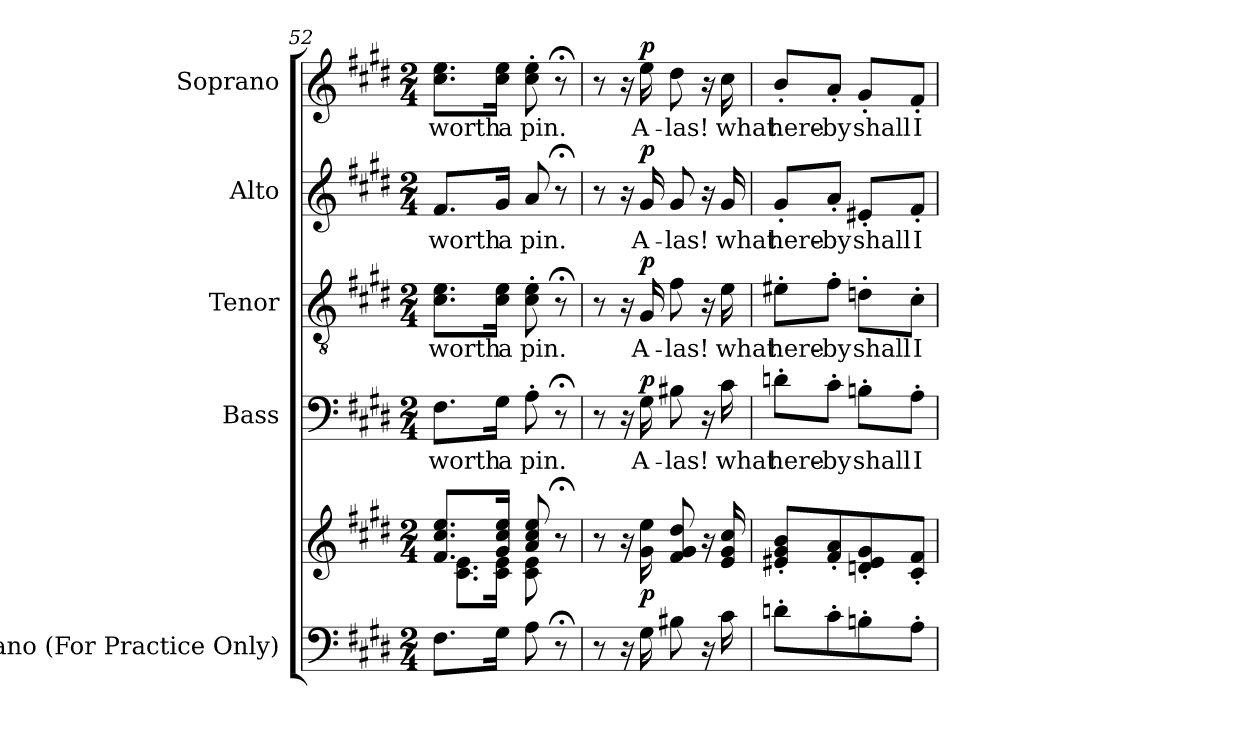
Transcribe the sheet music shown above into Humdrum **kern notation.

**kern	**kern	**dynam	**kern	**text	**dynam	**kern	**text	**dynam	**kern	**text	**dynam	**kern	**text	**dynam
*part5	*part5	*part5	*part4	*part4	*part4	*part3	*part3	*part3	*part2	*part2	*part2	*part1	*part1	*part1
*staff6	*staff5	*staff5/6	*staff4	*staff4	*staff4	*staff3	*staff3	*staff3	*staff2	*staff2	*staff2	*staff1	*staff1	*staff1
*I"Piano (For Practice Only)	*	*	*I"Bass	*	*	*I"Tenor	*	*	*I"Alto	*	*	*I"Soprano	*	*
*I'Pno.	*	*	*I'B.	*	*	*I'T.	*	*	*I'A.	*	*	*I'S.	*	*
*clefF4	*clefG2	*	*clefF4	*	*	*clefGv2	*	*	*clefG2	*	*	*clefG2	*	*
*	*	*	*	*	*	*ITrd7c12	*	*	*	*	*	*	*	*
*k[f#c#g#d#]	*k[f#c#g#d#]	*	*k[f#c#g#d#]	*	*	*k[f#c#g#d#]	*	*	*k[f#c#g#d#]	*	*	*k[f#c#g#d#]	*	*
*E:	*E:	*	*E:	*	*	*E:	*	*	*E:	*	*	*E:	*	*
*M2/4	*M2/4	*	*M2/4	*	*	*M2/4	*	*	*M2/4	*	*	*M2/4	*	*
=52	=52	=52	=52	=52	=52	=52	=52	=52	=52	=52	=52	=52	=52	=52
*	*^	*	*	*	*	*	*	*	*	*	*	*	*	*
!	!	!	!	!	!LO:LY:b:color=#000000	!	!	!	!	!	!	!	!	!	!
!	!	!	!	!	!	!	!	!LO:LY:b:color=#000000	!	!	!	!	!	!	!
!	!	!	!	!	!	!	!	!	!	!	!LO:LY:b:color=#000000	!	!	!	!
!	!	!	!	!	!	!	!	!	!	!	!	!	!	!LO:LY:b:color=#000000	!
8.F#i\L	8.f#i/ 8.cc#i 8.eeiL	8.c#i\ 8.eiL	.	8.F#i\L	worth	.	8.C#i\ 8.EiL	worth	.	8.f#i/L	worth	.	8.cc#i\ 8.eeiL	worth	.
!	!	!	!	!	!LO:LY:b:color=#000000	!	!	!	!	!	!	!	!	!	!
!	!	!	!	!	!	!	!	!LO:LY:b:color=#000000	!	!	!	!	!	!	!
!	!	!	!	!	!	!	!	!	!	!	!LO:LY:b:color=#000000	!	!	!	!
!	!	!	!	!	!	!	!	!	!	!	!	!	!	!LO:LY:b:color=#000000	!
16G#i\Jk	16g#i/ 16cc#i 16eeiJk	16c#i\ 16eiJk	.	16G#i\Jk	a	.	16C#i\ 16EiJk	a	.	16g#i/Jk	a	.	16cc#i\ 16eeiJk	a	.
!	!	!	!	!	!LO:LY:b:color=#000000	!	!	!	!	!	!	!	!	!	!
!	!	!	!	!	!	!	!	!LO:LY:b:color=#000000	!	!	!	!	!	!	!
!	!	!	!	!	!	!	!	!	!	!	!LO:LY:b:color=#000000	!	!	!	!
!	!	!	!	!	!	!	!	!	!	!	!	!	!	!LO:LY:b:color=#000000	!
8Ai\	8ai/ 8cc#i 8eei	8c#i\ 8ei	.	8A'i\	pin.	.	8C#i\' 8Ei'	pin.	.	8ai/	pin.	.	8cc#i\' 8eei'	pin.	.
8r;	8r;	8ryy	.	8r;	.	.	8r;	.	.	8r;	.	.	8r;	.	.
*	*v	*v	*	*	*	*	*	*	*	*	*	*	*	*	*
=53	=53	=53	=53	=53	=53	=53	=53	=53	=53	=53	=53	=53	=53	=53
8r	8r	.	8r	.	.	8r	.	.	8r	.	.	8r	.	.
16r	16r	.	16r	.	.	16r	.	.	16r	.	.	16r	.	.
!	!	!	!	!LO:LY:b:color=#000000	!	!	!	!	!	!	!	!	!	!
!	!	!	!	!	!	!	!LO:LY:b:color=#000000	!	!	!	!	!	!	!
!	!	!	!	!	!	!	!	!	!	!LO:LY:b:color=#000000	!	!	!	!
!	!	!	!	!	!	!	!	!	!	!	!	!	!LO:LY:b:color=#000000	!
16G#i\	16g#i\ 16eei	p	16G#i\	A-	p	16GG#i/	A-	p	16g#i/	A-	p	16eei\	A-	p
!	!	!	!	!LO:LY:b:color=#000000	!	!	!	!	!	!	!	!	!	!
!	!	!	!	!	!	!	!LO:LY:b:color=#000000	!	!	!	!	!	!	!
!	!	!	!	!	!	!	!	!	!	!LO:LY:b:color=#000000	!	!	!	!
!	!	!	!	!	!	!	!	!	!	!	!	!	!LO:LY:b:color=#000000	!
8B#Xi\	8f#i/ 8g#i 8dd#i	.	8B#Xi\	-las!	.	8F#i\	-las!	.	8g#i/	-las!	.	8dd#i\	-las!	.
16r	16r	.	16r	.	.	16r	.	.	16r	.	.	16r	.	.
!	!	!	!	!LO:LY:b:color=#000000	!	!	!	!	!	!	!	!	!	!
!	!	!	!	!	!	!	!LO:LY:b:color=#000000	!	!	!	!	!	!	!
!	!	!	!	!	!	!	!	!	!	!LO:LY:b:color=#000000	!	!	!	!
!	!	!	!	!	!	!	!	!	!	!	!	!	!LO:LY:b:color=#000000	!
16c#i\	16ei/ 16g#i 16cc#i	.	16c#i\	what	.	16Ei\	what	.	16g#i/	what	.	16cc#i\	what	.
=54	=54	=54	=54	=54	=54	=54	=54	=54	=54	=54	=54	=54	=54	=54
!	!	!	!	!LO:LY:b:color=#000000	!	!	!	!	!	!	!	!	!	!
!	!	!	!	!	!	!	!LO:LY:b:color=#000000	!	!	!	!	!	!	!
!	!	!	!	!	!	!	!	!	!	!LO:LY:b:color=#000000	!	!	!	!
!	!	!	!	!	!	!	!	!	!	!	!	!	!LO:LY:b:color=#000000	!
8dn'i\L	8e#Xi/' 8g#i' 8bi'L	.	8dn'i\L	here-	.	8E#X'i\L	here-	.	8g#'i/L	here-	.	8b'i/L	here-	.
!	!	!	!	!LO:LY:b:color=#000000	!	!	!	!	!	!	!	!	!	!
!	!	!	!	!	!	!	!LO:LY:b:color=#000000	!	!	!	!	!	!	!
!	!	!	!	!	!	!	!	!	!	!LO:LY:b:color=#000000	!	!	!	!
!	!	!	!	!	!	!	!	!	!	!	!	!	!LO:LY:b:color=#000000	!
8c#'i\	8f#i/' 8ai'	.	8c#'i\J	-by	.	8F#'i\J	-by	.	8a'i/J	-by	.	8a'i/J	-by	.
!	!	!	!	!LO:LY:b:color=#000000	!	!	!	!	!	!	!	!	!	!
!	!	!	!	!	!	!	!LO:LY:b:color=#000000	!	!	!	!	!	!	!
!	!	!	!	!	!	!	!	!	!	!LO:LY:b:color=#000000	!	!	!	!
!	!	!	!	!	!	!	!	!	!	!	!	!	!LO:LY:b:color=#000000	!
8Bn'i\	8dni/' 8e#i' 8g#i'	.	8Bn'i\L	shall	.	8Dn'i\L	shall	.	8e#X'i/L	shall	.	8g#'i/L	shall	.
!	!	!	!	!LO:LY:b:color=#000000	!	!	!	!	!	!	!	!	!	!
!	!	!	!	!	!	!	!LO:LY:b:color=#000000	!	!	!	!	!	!	!
!	!	!	!	!	!	!	!	!	!	!LO:LY:b:color=#000000	!	!	!	!
!	!	!	!	!	!	!	!	!	!	!	!	!	!LO:LY:b:color=#000000	!
8A'i\J	8c#i/' 8f#i'J	.	8A'i\J	I	.	8C#'i\J	I	.	8f#'i/J	I	.	8f#'i/J	I	.
=	=	=	=	=	=	=	=	=	=	=	=	=	=	=
*-	*-	*-	*-	*-	*-	*-	*-	*-	*-	*-	*-	*-	*-	*-
